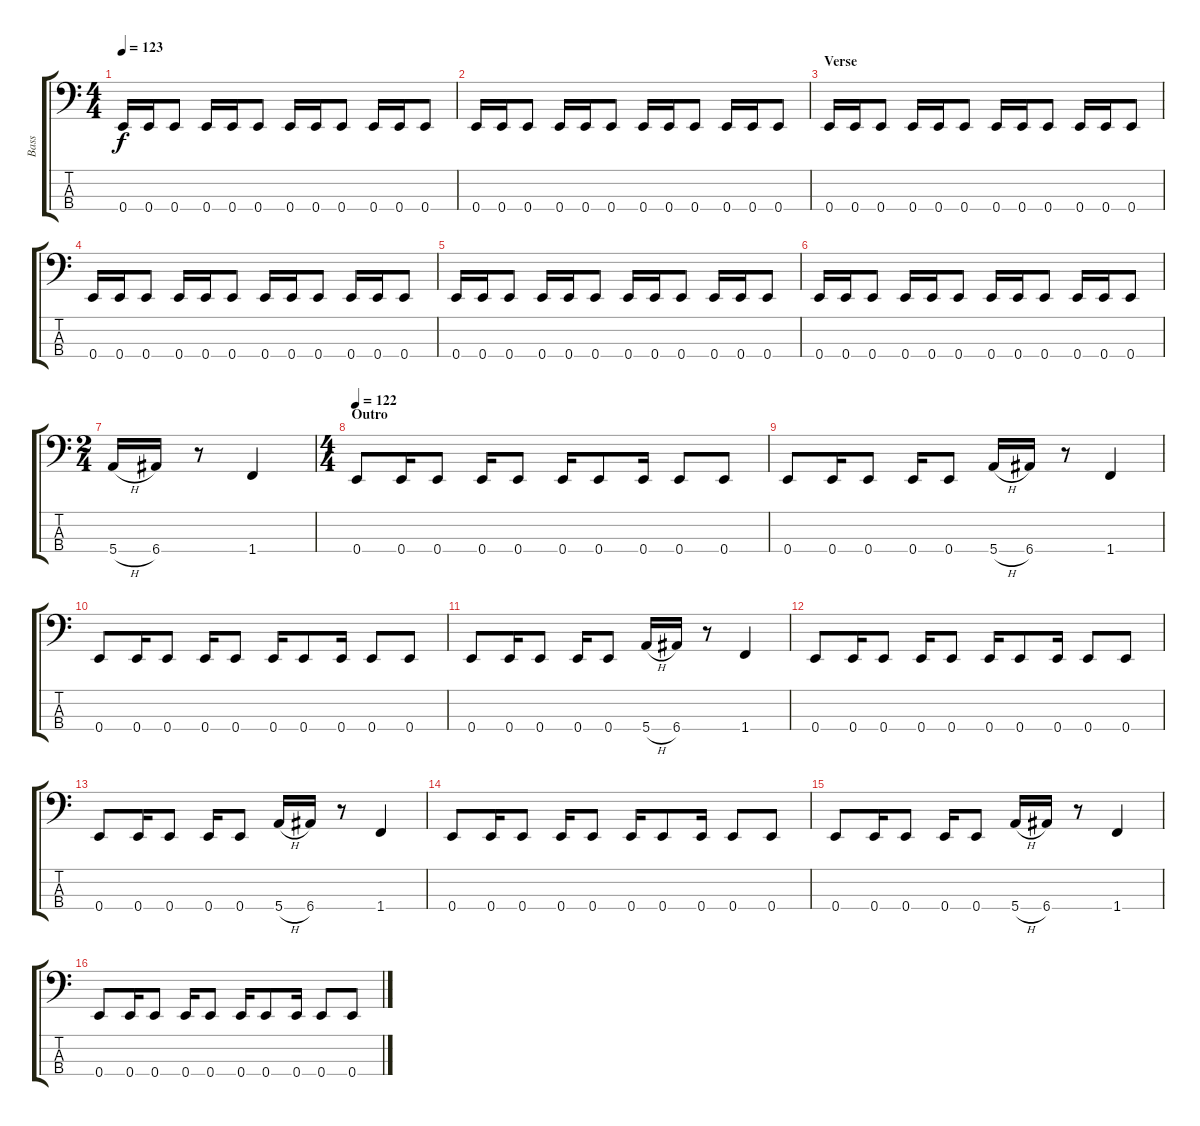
\track ("Bass" "Bass") {instrument electricbassfinger}
\staff {score tabs}
\tuning (G2 D2 A1 E1) {hide}
\ts (4 4)
\tempo 123
\clef f4
\ks c
0.4.16{dy f} 0.4.16 0.4.8 0.4.16 0.4.16 0.4.8 0.4.16 0.4.16 0.4.8 0.4.16 0.4.16 0.4.8 |
0.4.16 0.4.16 0.4.8 0.4.16 0.4.16 0.4.8 0.4.16 0.4.16 0.4.8 0.4.16 0.4.16 0.4.8 |
\section ("" "Verse")
0.4.16 0.4.16 0.4.8 0.4.16 0.4.16 0.4.8 0.4.16 0.4.16 0.4.8 0.4.16 0.4.16 0.4.8 |
0.4.16 0.4.16 0.4.8 0.4.16 0.4.16 0.4.8 0.4.16 0.4.16 0.4.8 0.4.16 0.4.16 0.4.8 |
0.4.16 0.4.16 0.4.8 0.4.16 0.4.16 0.4.8 0.4.16 0.4.16 0.4.8 0.4.16 0.4.16 0.4.8 |
0.4.16 0.4.16 0.4.8 0.4.16 0.4.16 0.4.8 0.4.16 0.4.16 0.4.8 0.4.16 0.4.16 0.4.8 |
\ts (2 4)
5.4{h}.16 6.4.16 r.8 1.4.4 |
\ts (4 4)
\section ("" "Outro")
\tempo 122
0.4.8 0.4.16 0.4.8 0.4.16 0.4.8 0.4.16 0.4.8 0.4.16 0.4.8 0.4.8 |
0.4.8 0.4.16 0.4.8 0.4.16 0.4.8 5.4{h}.16 6.4.16 r.8 1.4.4 |
0.4.8 0.4.16 0.4.8 0.4.16 0.4.8 0.4.16 0.4.8 0.4.16 0.4.8 0.4.8 |
0.4.8 0.4.16 0.4.8 0.4.16 0.4.8 5.4{h}.16 6.4.16 r.8 1.4.4 |
0.4.8 0.4.16 0.4.8 0.4.16 0.4.8 0.4.16 0.4.8 0.4.16 0.4.8 0.4.8 |
0.4.8 0.4.16 0.4.8 0.4.16 0.4.8 5.4{h}.16 6.4.16 r.8 1.4.4 |
0.4.8 0.4.16 0.4.8 0.4.16 0.4.8 0.4.16 0.4.8 0.4.16 0.4.8 0.4.8 |
0.4.8 0.4.16 0.4.8 0.4.16 0.4.8 5.4{h}.16 6.4.16 r.8 1.4.4 |
0.4.8 0.4.16 0.4.8 0.4.16 0.4.8 0.4.16 0.4.8 0.4.16 0.4.8 0.4.8
